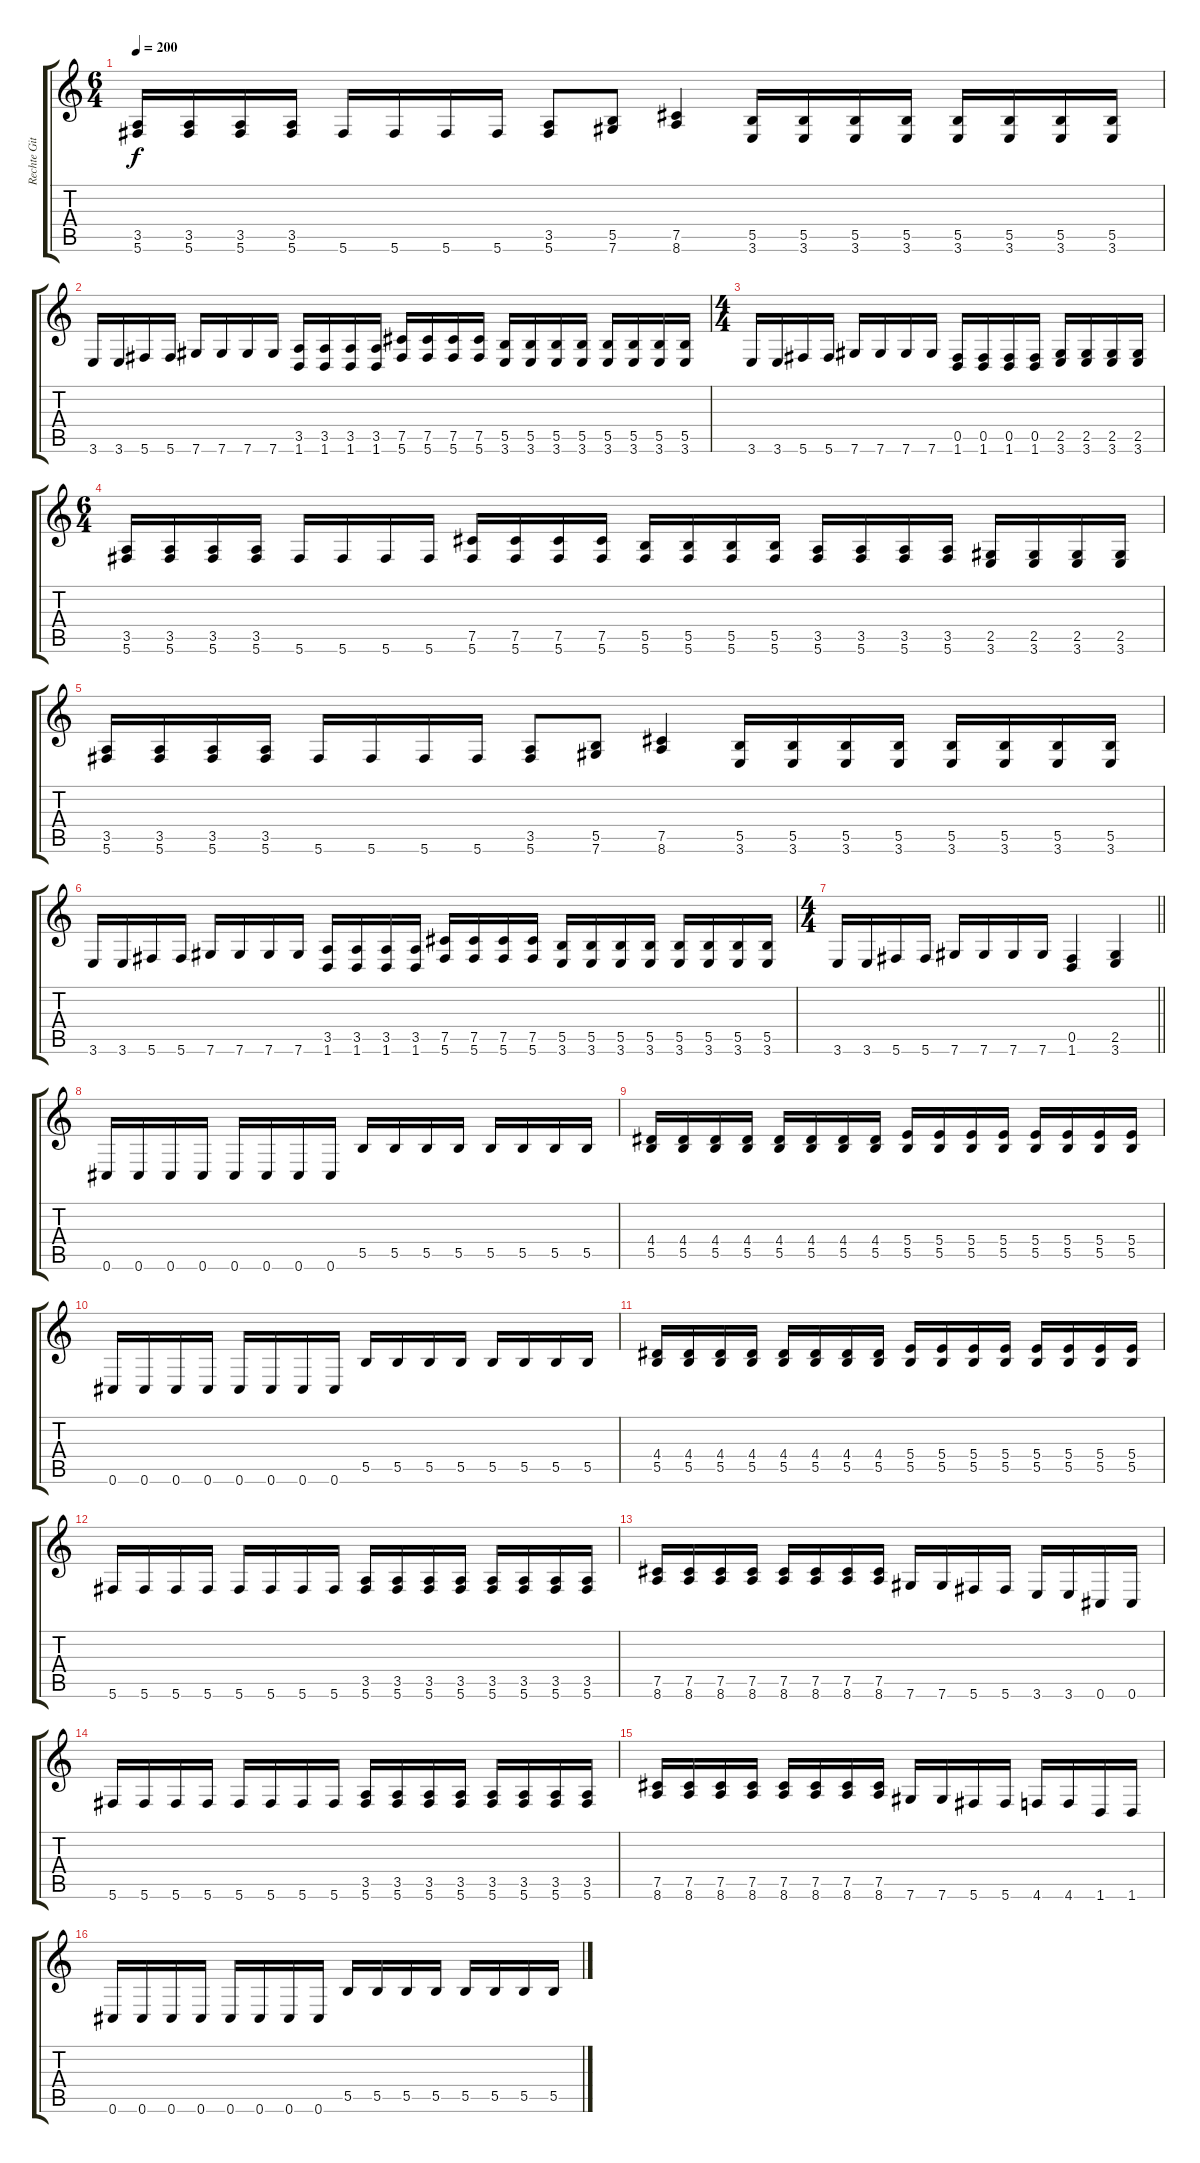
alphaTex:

\track ("Rechte Gitarre" "Rechte Git") {instrument distortionguitar}
\staff {score tabs}
\tuning (Db4 Ab3 E3 B2 Gb2 Db2) {hide}
\ts (6 4)
\tempo 200
\clef g2
\ks c
(3.5 5.6).16{dy f} (3.5 5.6).16 (3.5 5.6).16 (3.5 5.6).16 5.6.16 5.6.16 5.6.16 5.6.16 (3.5 5.6).8 (5.5 7.6).8 (7.5 8.6).4 (5.5 3.6).16 (5.5 3.6).16 (5.5 3.6).16 (5.5 3.6).16 (5.5 3.6).16 (5.5 3.6).16 (5.5 3.6).16 (5.5 3.6).16 |
3.6.16 3.6.16 5.6.16 5.6.16 7.6.16 7.6.16 7.6.16 7.6.16 (3.5 1.6).16 (3.5 1.6).16 (3.5 1.6).16 (3.5 1.6).16 (7.5 5.6).16 (7.5 5.6).16 (7.5 5.6).16 (7.5 5.6).16 (5.5 3.6).16 (5.5 3.6).16 (5.5 3.6).16 (5.5 3.6).16 (5.5 3.6).16 (5.5 3.6).16 (5.5 3.6).16 (5.5 3.6).16 |
\ts (4 4)
3.6.16 3.6.16 5.6.16 5.6.16 7.6.16 7.6.16 7.6.16 7.6.16 (0.5 1.6).16 (0.5 1.6).16 (0.5 1.6).16 (0.5 1.6).16 (2.5 3.6).16 (2.5 3.6).16 (2.5 3.6).16 (2.5 3.6).16 |
\ts (6 4)
(3.5 5.6).16 (3.5 5.6).16 (3.5 5.6).16 (3.5 5.6).16 5.6.16 5.6.16 5.6.16 5.6.16 (7.5 5.6).16 (7.5 5.6).16 (7.5 5.6).16 (7.5 5.6).16 (5.5 5.6).16 (5.5 5.6).16 (5.5 5.6).16 (5.5 5.6).16 (3.5 5.6).16 (3.5 5.6).16 (3.5 5.6).16 (3.5 5.6).16 (2.5 3.6).16 (2.5 3.6).16 (2.5 3.6).16 (2.5 3.6).16 |
(3.5 5.6).16 (3.5 5.6).16 (3.5 5.6).16 (3.5 5.6).16 5.6.16 5.6.16 5.6.16 5.6.16 (3.5 5.6).8 (5.5 7.6).8 (7.5 8.6).4 (5.5 3.6).16 (5.5 3.6).16 (5.5 3.6).16 (5.5 3.6).16 (5.5 3.6).16 (5.5 3.6).16 (5.5 3.6).16 (5.5 3.6).16 |
3.6.16 3.6.16 5.6.16 5.6.16 7.6.16 7.6.16 7.6.16 7.6.16 (3.5 1.6).16 (3.5 1.6).16 (3.5 1.6).16 (3.5 1.6).16 (7.5 5.6).16 (7.5 5.6).16 (7.5 5.6).16 (7.5 5.6).16 (5.5 3.6).16 (5.5 3.6).16 (5.5 3.6).16 (5.5 3.6).16 (5.5 3.6).16 (5.5 3.6).16 (5.5 3.6).16 (5.5 3.6).16 |
\ts (4 4)
\barLineRight lightlight
3.6.16 3.6.16 5.6.16 5.6.16 7.6.16 7.6.16 7.6.16 7.6.16 (0.5 1.6).4 (2.5 3.6).4 |
\section ("" "")
0.6.16 0.6.16 0.6.16 0.6.16 0.6.16 0.6.16 0.6.16 0.6.16 5.5.16 5.5.16 5.5.16 5.5.16 5.5.16 5.5.16 5.5.16 5.5.16 |
(4.4 5.5).16 (4.4 5.5).16 (4.4 5.5).16 (4.4 5.5).16 (4.4 5.5).16 (4.4 5.5).16 (4.4 5.5).16 (4.4 5.5).16 (5.4 5.5).16 (5.4 5.5).16 (5.4 5.5).16 (5.4 5.5).16 (5.4 5.5).16 (5.4 5.5).16 (5.4 5.5).16 (5.4 5.5).16 |
0.6.16 0.6.16 0.6.16 0.6.16 0.6.16 0.6.16 0.6.16 0.6.16 5.5.16 5.5.16 5.5.16 5.5.16 5.5.16 5.5.16 5.5.16 5.5.16 |
(4.4 5.5).16 (4.4 5.5).16 (4.4 5.5).16 (4.4 5.5).16 (4.4 5.5).16 (4.4 5.5).16 (4.4 5.5).16 (4.4 5.5).16 (5.4 5.5).16 (5.4 5.5).16 (5.4 5.5).16 (5.4 5.5).16 (5.4 5.5).16 (5.4 5.5).16 (5.4 5.5).16 (5.4 5.5).16 |
5.6.16 5.6.16 5.6.16 5.6.16 5.6.16 5.6.16 5.6.16 5.6.16 (3.5 5.6).16 (3.5 5.6).16 (3.5 5.6).16 (3.5 5.6).16 (3.5 5.6).16 (3.5 5.6).16 (3.5 5.6).16 (3.5 5.6).16 |
(7.5 8.6).16 (7.5 8.6).16 (7.5 8.6).16 (7.5 8.6).16 (7.5 8.6).16 (7.5 8.6).16 (7.5 8.6).16 (7.5 8.6).16 7.6.16 7.6.16 5.6.16 5.6.16 3.6.16 3.6.16 0.6.16 0.6.16 |
5.6.16 5.6.16 5.6.16 5.6.16 5.6.16 5.6.16 5.6.16 5.6.16 (3.5 5.6).16 (3.5 5.6).16 (3.5 5.6).16 (3.5 5.6).16 (3.5 5.6).16 (3.5 5.6).16 (3.5 5.6).16 (3.5 5.6).16 |
(7.5 8.6).16 (7.5 8.6).16 (7.5 8.6).16 (7.5 8.6).16 (7.5 8.6).16 (7.5 8.6).16 (7.5 8.6).16 (7.5 8.6).16 7.6.16 7.6.16 5.6.16 5.6.16 4.6.16 4.6.16 1.6.16 1.6.16 |
0.6.16 0.6.16 0.6.16 0.6.16 0.6.16 0.6.16 0.6.16 0.6.16 5.5.16 5.5.16 5.5.16 5.5.16 5.5.16 5.5.16 5.5.16 5.5.16
